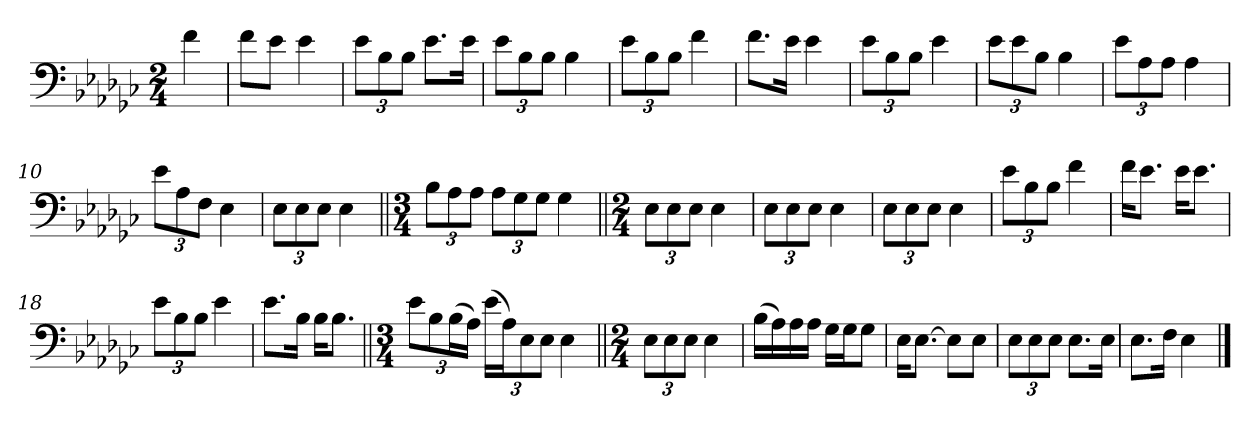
**kern
*part1
*staff1
*clefF4
*k[b-e-a-d-g-c-]
*G-:
*M2/4
*MM58
=1
4f\
=2
8f\L
8e-\J
4e-\
=3
*Xbrackettup
12e-\L
12B-\
12B-\J
8.e-\L
16e-\Jk
=4
12e-\L
12B-\
12B-\J
4B-\
=5
12e-\L
12B-\
12B-\J
4f\
=6
8.f\L
16e-\Jk
4e-\
=7
12e-\L
12B-\
12B-\J
4e-\
=8
12e-\L
12e-\
12B-\J
4B-\
=9
12e-\L
12A-\
12A-\J
4A-\
=10
12e-\L
12A-\
12F\J
4E-\
!!LO:LB:g=z
=11
12E-\L
12E-\
12E-\J
4E-\
=12||
*M3/4
12B-\L
12A-\
12A-\J
12A-\L
12G-\
12G-\J
4G-\
=13||
*M2/4
12E-\L
12E-\
12E-\J
4E-\
=14
12E-\L
12E-\
12E-\J
4E-\
=15
12E-\L
12E-\
12E-\J
4E-\
=16
12e-\L
12B-\
12B-\J
4f\
=17
16f\KL
8.e-\J
16e-\KL
8.e-\J
=18
12e-\L
12B-\
12B-\J
4e-\
!!LO:LB:g=z
=19
8.e-\L
16B-\Jk
16B-\KL
8.B-\J
=20||
*M3/4
12e-\L
12B-\
(>24B-\L
24A-\JJ)
(>24e-\LL
24A-\J)
12E-\
12E-\J
4E-\
=21||
*M2/4
12E-\L
12E-\
12E-\J
4E-\
=22
(>16B-\LL
16A-\)
16A-\
16A-\JJ
16G-\LL
16G-\J
8G-\J
=23
16E-\KL
[8.E-\J
8E-\L]
8E-\J
=24
12E-\L
12E-\
12E-\J
8.E-\L
16E-\Jk
=25
8.E-\L
16F\Jk
4E-\
==
*-
